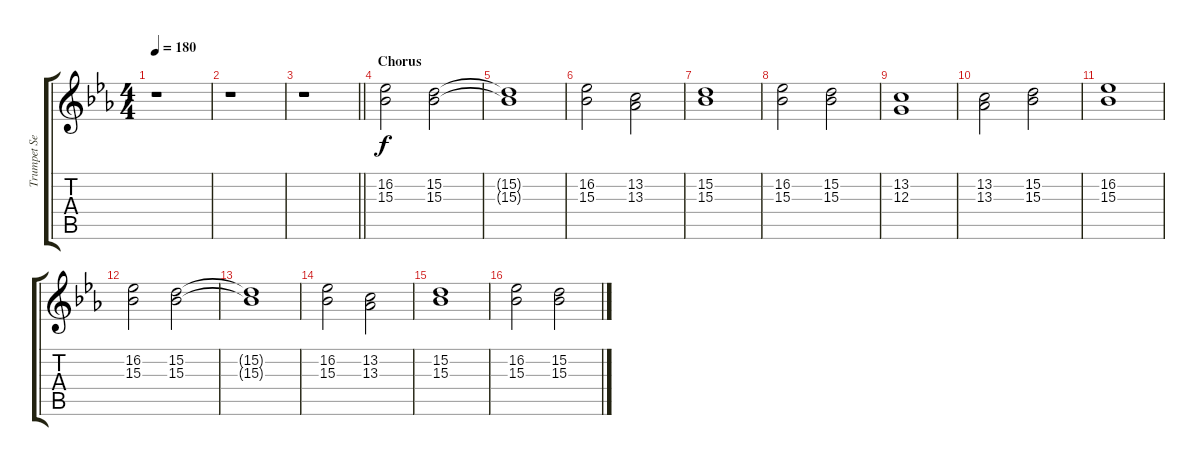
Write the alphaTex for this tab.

\track ("Trumpet Section" "Trumpet Se") {instrument trumpet}
\staff {score tabs}
\tuning (E4 B3 G3 D3 A2 E2) {hide}
\ts (4 4)
\tempo 180
\clef g2
\ks eb
r.1{dy f} |
r.1 |
\barLineRight lightlight
r.1 |
\section ("" "Chorus")
(16.2 15.3).2 (15.2 15.3).2 |
(15.2{t} 15.3{t}).1 |
(16.2 15.3).2 (13.2 13.3).2 |
(15.2 15.3).1 |
(16.2 15.3).2 (15.2 15.3).2 |
(13.2 12.3).1 |
(13.2 13.3).2 (15.2 15.3).2 |
(16.2 15.3).1 |
(16.2 15.3).2 (15.2 15.3).2 |
(15.2{t} 15.3{t}).1 |
(16.2 15.3).2 (13.2 13.3).2 |
(15.2 15.3).1 |
(16.2 15.3).2 (15.2 15.3).2
